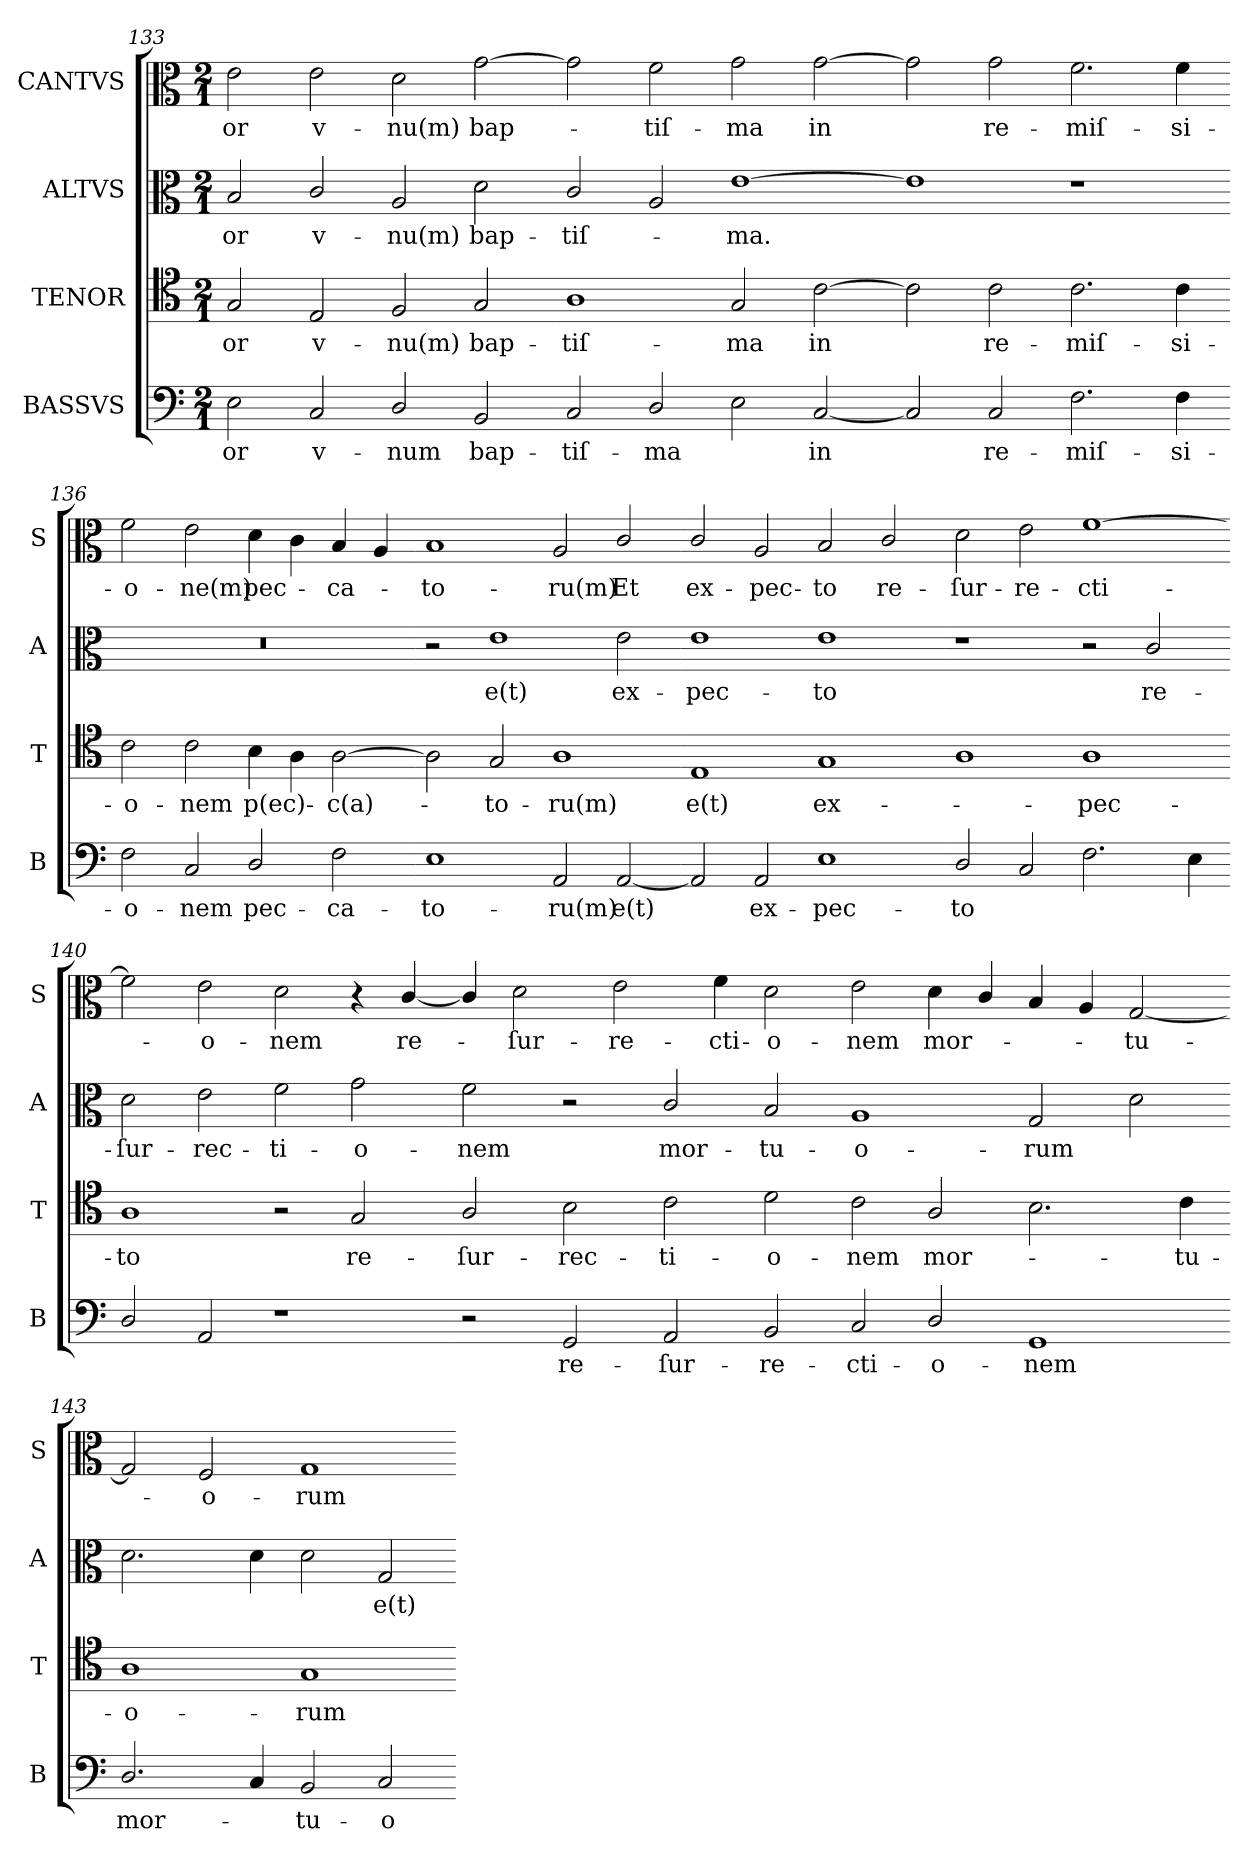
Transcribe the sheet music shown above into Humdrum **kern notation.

**kern	**text	**kern	**text	**kern	**text	**kern	**text
*part4	*part4	*part3	*part3	*part2	*part2	*part1	*part1
*staff4	*staff4	*staff3	*staff3	*staff2	*staff2	*staff1	*staff1
*I"BASSVS	*	*I"TENOR	*	*I"ALTVS	*	*I"CANTVS	*
*I'B	*	*I'T	*	*I'A	*	*I'S	*
*clefF4	*	*clefC4	*	*clefC3	*	*clefC3	*
*k[]	*	*k[]	*	*k[]	*	*k[]	*
*a:	*	*a:	*	*a:	*	*a:	*
*M2/1	*	*M2/1	*	*M2/1	*	*M2/1	*
=133	=133	=133	=133	=133	=133	=133	=133
2E\	or	2G/	-or	2B/	or	2e\	or
2C/	v-	2E/	v-	2c/	v-	2e\	v-
2D/	-num	2F/	-nu(m)	2A/	-nu(m)	2d\	-nu(m)
2BB/	bap-	2G/	bap-	2d\	bap-	[2g\	bap-
=134-	=134-	=134-	=134-	=134-	=134-	=134-	=134-
2C/	-tiſ-	1A\	-tiſ-	2c/	-tiſ-	2g\]	.
2D/	-ma	.	.	2A/	.	2f\	-tiſ-
2E\	.	2G/	-ma	[1e\	-ma.	2g\	-ma
[2C/	in	[2c\	in	.	.	[2g\	in
=135-	=135-	=135-	=135-	=135-	=135-	=135-	=135-
2C/]	.	2c\]	.	1e\]	.	2g\]	.
2C/	re-	2c\	re-	.	.	2g\	re-
2.F\	-miſ-	2.c\	-miſ-	1r	.	2.f\	-miſ-
4F\	-si-	4c\	-si-	.	.	4f\	-si-
=136-	=136-	=136-	=136-	=136-	=136-	=136-	=136-
2F\	-o-	2c\	-o-	0r	.	2f\	-o-
2C/	-nem	2c\	-nem	.	.	2e\	-ne(m)
2D/	pec-	4B\	p(ec)-	.	.	4d\	pec-
.	.	4A\	.	.	.	4c\	.
2F\	-ca-	[2A\	-c(a)-	.	.	4B/	-ca-
.	.	.	.	.	.	4A/	.
=137-	=137-	=137-	=137-	=137-	=137-	=137-	=137-
1E\	-to-	2A\]	.	2r	.	1B/	-to-
.	.	2G/	-to-	1e\	e(t)	.	.
2AA/	-ru(m)	1A\	-ru(m)	.	.	2A/	-ru(m)
[2AA/	e(t)	.	.	2e\	ex-	2c/	Et
=138-	=138-	=138-	=138-	=138-	=138-	=138-	=138-
2AA/]	.	1E/	e(t)	1e\	-pec-	2c/	ex-
2AA/	ex-	.	.	.	.	2A/	-pec-
1E\	-pec-	1G/	ex-	1e\	-to	2B/	-to
.	.	.	.	.	.	2c/	re-
=139-	=139-	=139-	=139-	=139-	=139-	=139-	=139-
2D/	-to	1A\	.	1r	.	2d\	-ſur-
2C/	.	.	.	.	.	2e\	-re-
2.F\	.	1A\	-pec-	2r	.	[1f\	-cti-
.	.	.	.	2c/	re-	.	.
4E\	.	.	.	.	.	.	.
=140-	=140-	=140-	=140-	=140-	=140-	=140-	=140-
2D/	.	1A\	-to	2d\	-ſur-	2f\]	.
2AA/	.	.	.	2e\	-rec-	2e\	-o-
1r	.	2r	.	2f\	-ti-	2d\	-nem
.	.	2G/	re-	2g\	-o-	4r	.
!	!	!	!	!	!	!	!LO:LY:i
.	.	.	.	.	.	[4c/	re-
=141-	=141-	=141-	=141-	=141-	=141-	=141-	=141-
2r	.	2A/	-ſur-	2f\	-nem	4c/]	.
!	!	!	!	!	!	!	!LO:LY:i
.	.	.	.	.	.	2d\	-ſur-
2GG/	re-	2B\	-rec-	2r	.	.	.
!	!	!	!	!	!	!	!LO:LY:i
.	.	.	.	.	.	2e\	-re-
2AA/	-ſur-	2c\	-ti-	2c/	mor-	.	.
!	!	!	!	!	!	!	!LO:LY:i
.	.	.	.	.	.	4f\	-cti-
!	!	!	!	!	!	!	!LO:LY:i
2BB/	-re-	2d\	-o-	2B/	-tu-	2d\	-o-
=142-	=142-	=142-	=142-	=142-	=142-	=142-	=142-
!	!	!	!	!	!	!	!LO:LY:i
2C/	-cti-	2c\	-nem	1A/	-o-	2e\	-nem
!	!	!	!	!	!	!	!LO:LY:i
2D/	-o-	2A/	mor-	.	.	4d\	mor-
.	.	.	.	.	.	4c/	.
1GG/	-nem	2.B\	.	2G/	-rum	4B/	.
.	.	.	.	.	.	4A/	.
!	!	!	!	!	!	!	!LO:LY:i
.	.	.	.	2d\	.	[2G/	-tu-
.	.	4c\	-tu-	.	.	.	.
=143-	=143-	=143-	=143-	=143-	=143-	=143-	=143-
2.D/	mor-	1A\	-o-	2.d\	.	2G/]	.
!	!	!	!	!	!	!	!LO:LY:i
.	.	.	.	.	.	2F/	-o-
4C/	.	.	.	4d\	.	.	.
!	!	!	!	!	!	!	!LO:LY:i
2BB/	-tu-	1G/	-rum	2d\	.	1G/	-rum
2C/	-o-	.	.	2G/	e(t)	.	.
=-	=-	=-	=-	=-	=-	=-	=-
*-	*-	*-	*-	*-	*-	*-	*-
